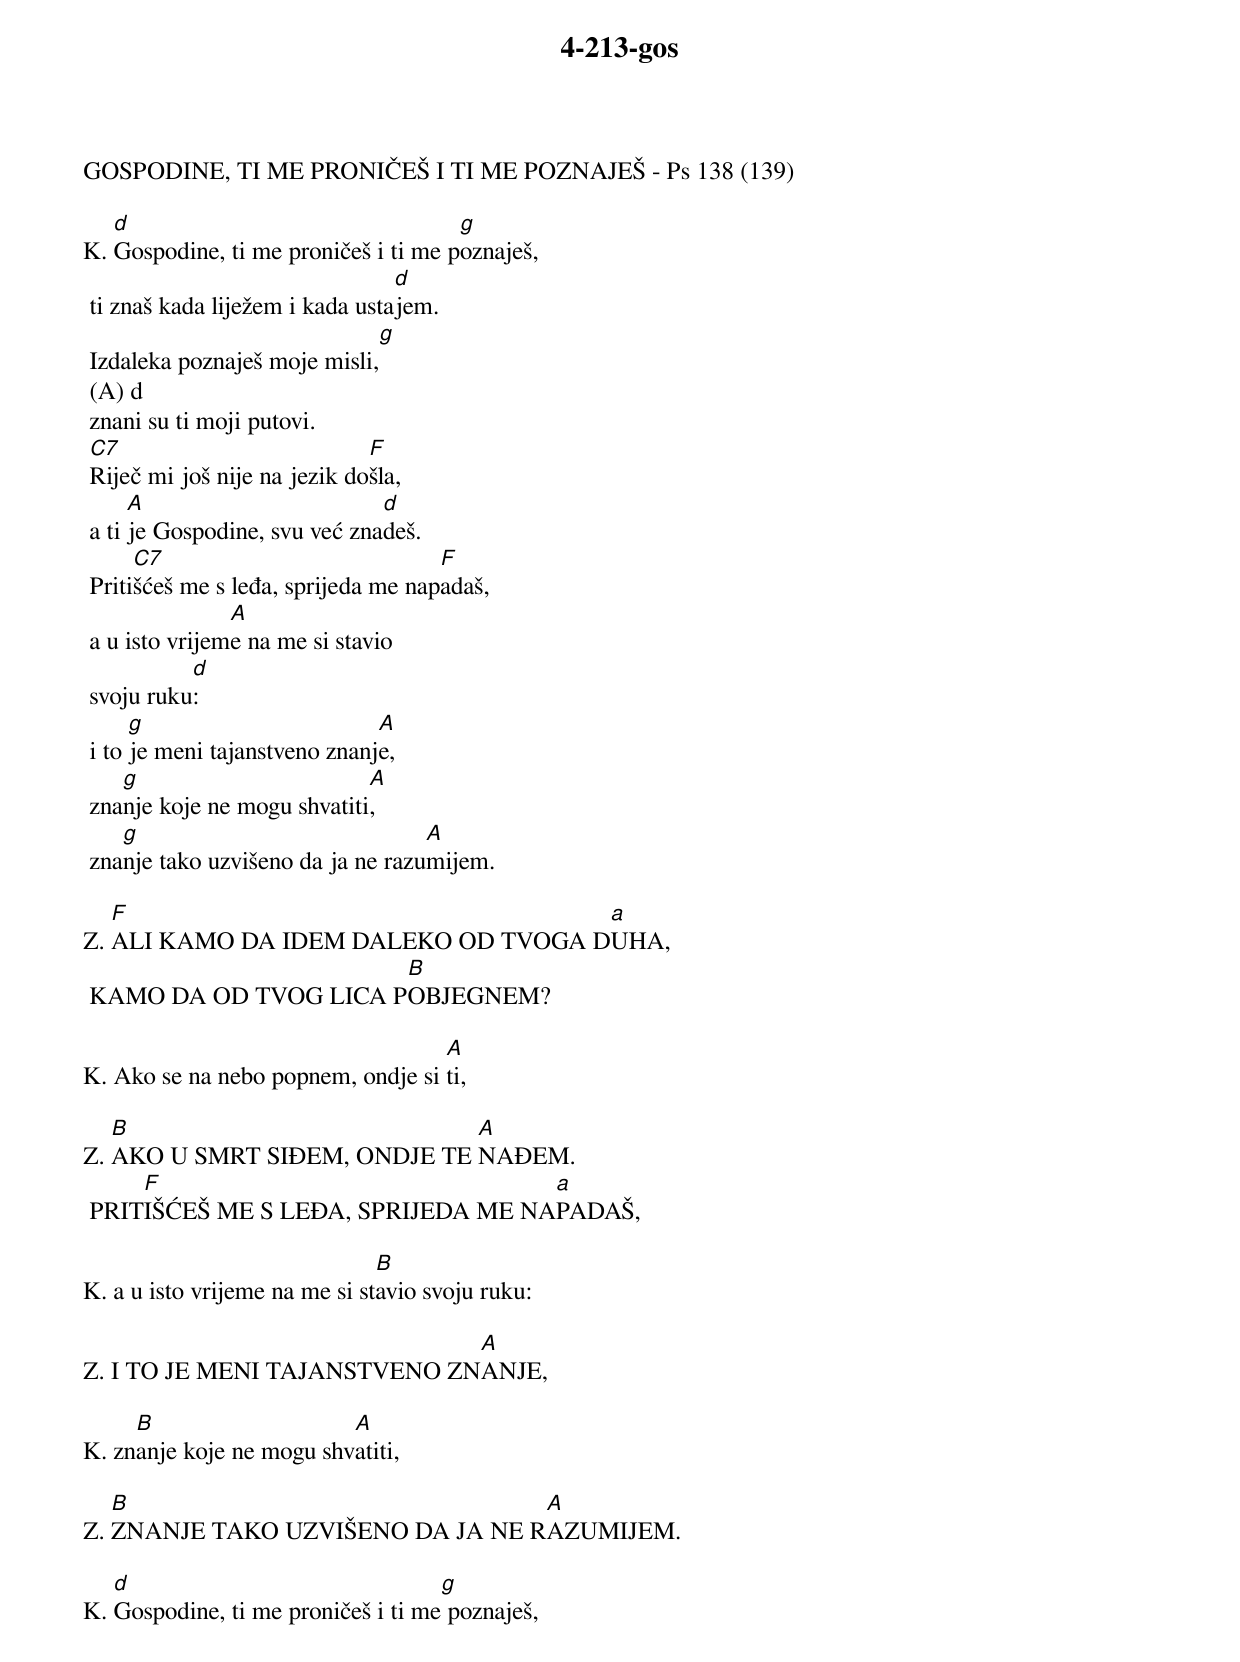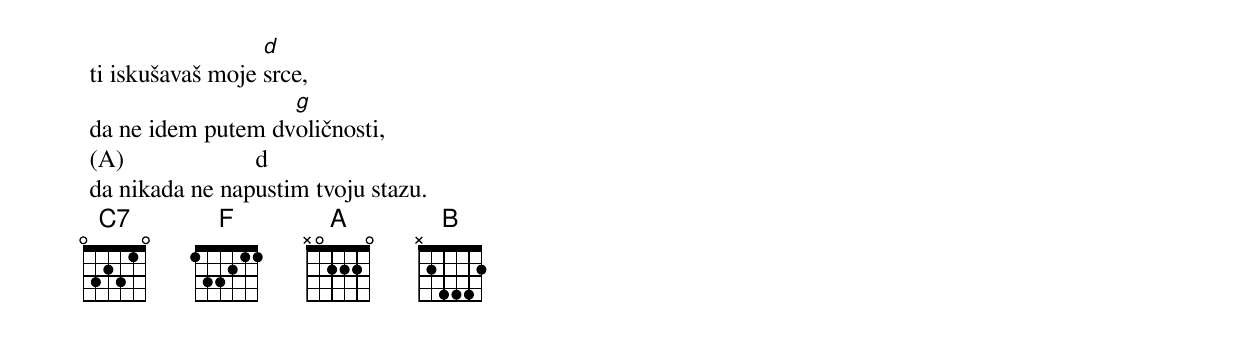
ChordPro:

{title: 4-213-gos}

GOSPODINE, TI ME PRONIČEŠ I TI ME POZNAJEŠ - Ps 138 (139)

K.	[d]Gospodine, ti me proničeš i ti me p[g]oznaješ,
	ti znaš kada liježem i kada usta[d]jem.
	Izdaleka poznaješ moje misli,[g]
	(A) d
	znani su ti moji putovi.
	[C7]Riječ mi još nije na jezik do[F]šla,
	a ti [A]je Gospodine, svu već zna[d]deš.
	Priti[C7]šćeš me s leđa, sprijeda me nap[F]adaš,
	a u isto vrijem[A]e na me si stavio
	svoju ruku[d]:
	i to [g]je meni tajanstveno znanj[A]e,
	zna[g]nje koje ne mogu shvatiti[A],
	zna[g]nje tako uzvišeno da ja ne razu[A]mijem.

Z.	[F]ALI KAMO DA IDEM DALEKO OD TVOGA D[a]UHA,
	KAMO DA OD TVOG LICA P[B]OBJEGNEM?

K.	Ako se na nebo popnem, ondje si [A]ti,

Z.	[B]AKO U SMRT SIĐEM, ONDJE TE [A]NAĐEM.
	PRIT[F]IŠĆEŠ ME S LEĐA, SPRIJEDA ME NA[a]PADAŠ,

K.	a u isto vrijeme na me si st[B]avio svoju ruku:

Z.	I TO JE MENI TAJANSTVENO ZN[A]ANJE,

K.	zn[B]anje koje ne mogu shv[A]atiti,

Z.	[B]ZNANJE TAKO UZVIŠENO DA JA NE R[A]AZUMIJEM.

K.	[d]Gospodine, ti me proničeš i ti me[g] poznaješ,
	ti iskušavaš moje [d]srce,
	da ne idem putem dv[g]oličnosti,
	(A)                     d
	da nikada ne napustim tvoju stazu.
